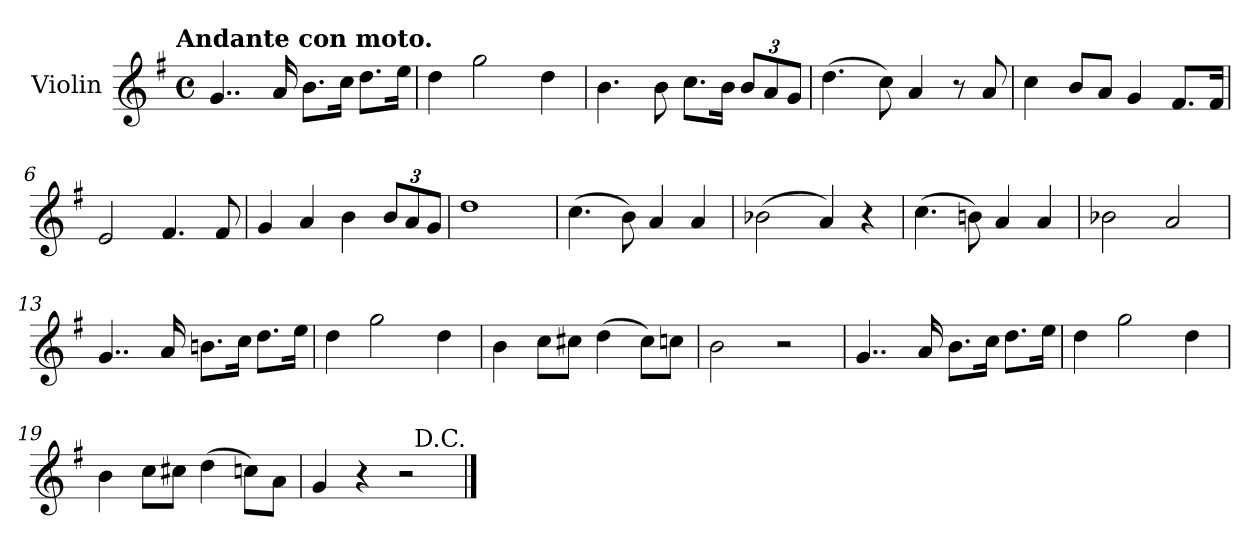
**kern
*part1
*staff1
*I"Violin
*I'Vln.
*clefG2
*k[f#]
!!LO:TX:omd:t=Andante con moto.
*M4/4
*met(c)
*MM92
=1
4..g/
16a/
8.b\L
16cc\Jk
8.dd\L
16ee\Jk
=2
4dd\
2gg\
4dd\
=3
4.b\
8b\
8.cc\L
16b\Jk
*Xbrackettup
12b/L
12a/
12g/J
=4
(>4.dd\
8cc\)
4a/
8r
8a/
!!LO:LB:g=z
=5
4cc\
8b/L
8a/J
4g/
8.f#/L
16f#/Jk
=6
2e/
4.f#/
8f#/
=7
4g/
4a/
4b\
12b/L
12a/
12g/J
=8
1dd
=9
(>4.cc\
8b\)
4a/
4a/
=10
(>2b-X\
4a/)
4r
!!LO:LB:g=z
=11
(>4.cc\
8bn\)
4a/
4a/
=12
2b-X\
2a/
=13
4..g/
16a/
8.bn\L
16cc\Jk
8.dd\L
16ee\Jk
=14
4dd\
2gg\
4dd\
=15
4b\
8cc\L
8cc#X\J
(>4dd\
8cc#\L)
8ccn\J
=16
2b\
2r
!!LO:LB:g=z
=17
4..g/
16a/
8.b\L
16cc\Jk
8.dd\L
16ee\Jk
=18
4dd\
2gg\
4dd\
=19
4b\
8cc\L
8cc#X\J
(>4dd\
8ccn\L)
8a\J
=20
4g/
4r
2r
!LO:TX:a:rj:t=D.C.
==
*-
